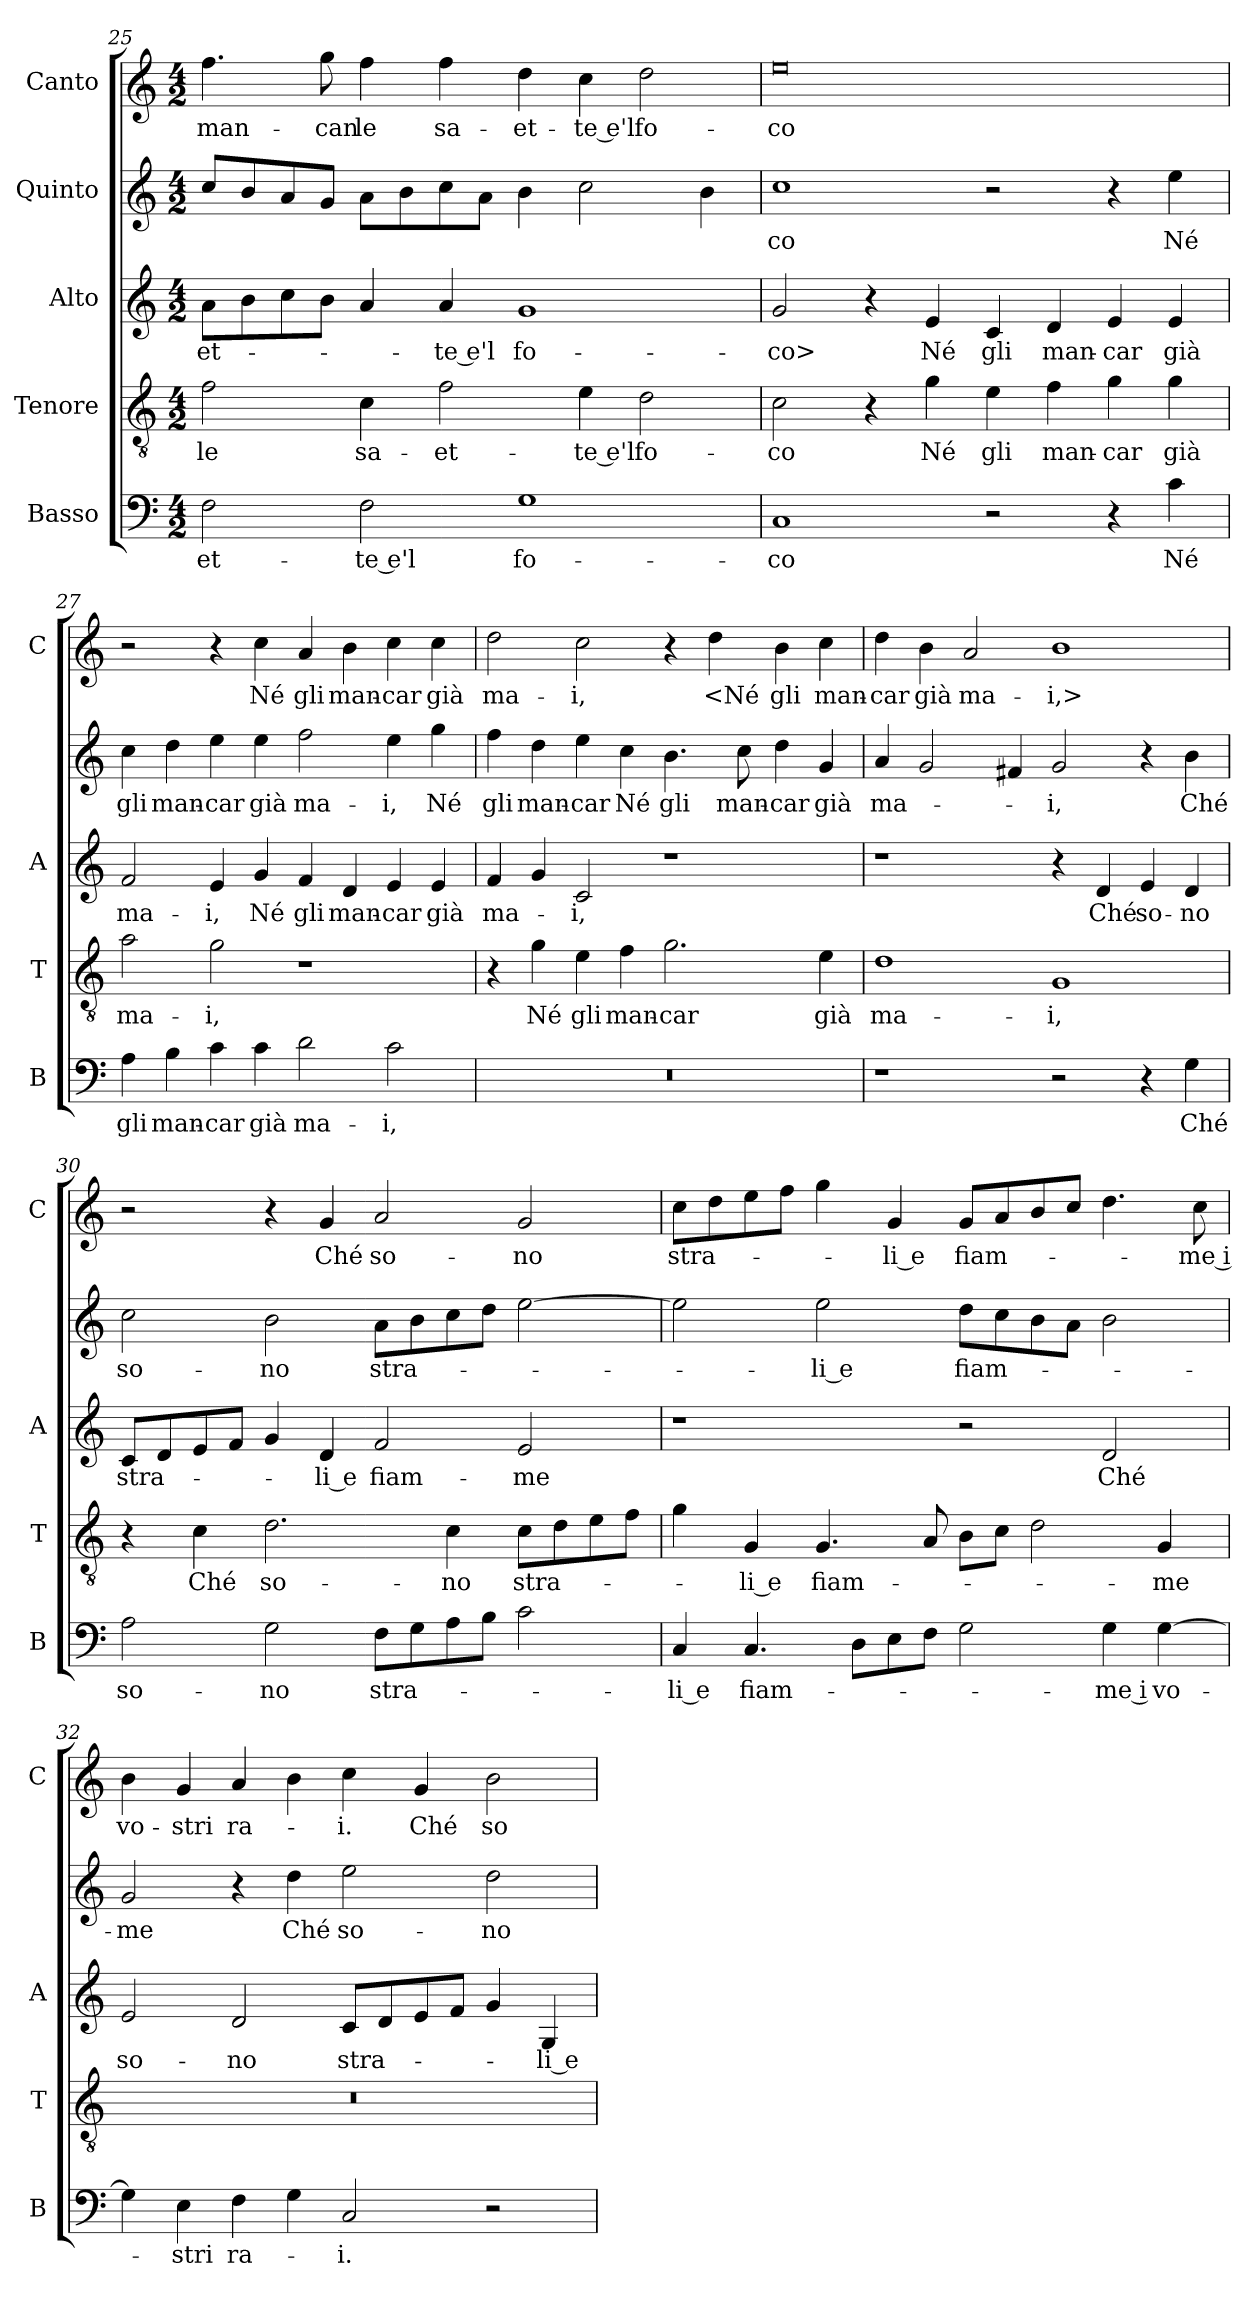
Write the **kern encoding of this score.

**kern	**text	**kern	**text	**kern	**text	**kern	**text	**kern	**text
*part5	*part5	*part4	*part4	*part3	*part3	*part2	*part2	*part1	*part1
*staff5	*staff5	*staff4	*staff4	*staff3	*staff3	*staff2	*staff2	*staff1	*staff1
*I"Basso	*	*I"Tenore	*	*I"Alto	*	*I"Quinto	*	*I"Canto	*
*I'B	*	*I'T	*	*I'A	*	*	*	*I'C	*
*clefF4	*	*clefGv2	*	*clefG2	*	*clefG2	*	*clefG2	*
*k[]	*	*k[]	*	*k[]	*	*k[]	*	*k[]	*
*M4/2	*	*M4/2	*	*M4/2	*	*M4/2	*	*M4/2	*
=25	=25	=25	=25	=25	=25	=25	=25	=25	=25
2F	-et-	2f	le	8aL	-et-	8ccL	.	4.ff	man-
.	.	.	.	8b	.	8b	.	.	.
.	.	.	.	8cc	.	8a	.	.	.
.	.	.	.	8bJ	.	8gJ	.	8gg	-can
2F	-te e'l	4c	sa-	4a	.	8aL	.	4ff	le
.	.	.	.	.	.	8b	.	.	.
.	.	2f	-et-	4a	-te e'l	8cc	.	4ff	sa-
.	.	.	.	.	.	8aJ	.	.	.
1G	fo-	.	.	1g	fo-	4b	.	4dd	-et-
.	.	4e	-te e'l	.	.	2cc	.	4cc	-te e'l
.	.	2d	fo-	.	.	.	.	2dd	fo-
.	.	.	.	.	.	4b	.	.	.
=26	=26	=26	=26	=26	=26	=26	=26	=26	=26
1C	-co	2c	-co	2g	-co>	1cc	-co	0ee	-co
.	.	4r	.	4r	.	.	.	.	.
.	.	4g	Né	4e	Né	.	.	.	.
2r	.	4e	gli	4c	gli	2r	.	.	.
.	.	4f	man-	4d	man-	.	.	.	.
4r	.	4g	-car	4e	-car	4r	.	.	.
4c	Né	4g	già	4e	già	4ee	Né	.	.
=27	=27	=27	=27	=27	=27	=27	=27	=27	=27
4A	gli	2a	ma-	2f	ma-	4cc	gli	2r	.
4B	man-	.	.	.	.	4dd	man-	.	.
4c	-car	2g	-i,	4e	-i,	4ee	-car	4r	.
4c	già	.	.	4g	Né	4ee	già	4cc	Né
2d	ma-	1r	.	4f	gli	2ff	ma-	4a	gli
.	.	.	.	4d	man-	.	.	4b	man-
2c	-i,	.	.	4e	-car	4ee	-i,	4cc	-car
.	.	.	.	4e	già	4gg	Né	4cc	già
=28	=28	=28	=28	=28	=28	=28	=28	=28	=28
0r	.	4r	.	4f	ma-	4ff	gli	2dd	ma-
.	.	4g	Né	4g	.	4dd	man-	.	.
.	.	4e	gli	2c	-i,	4ee	-car	2cc	-i,
.	.	4f	man-	.	.	4cc	Né	.	.
.	.	2.g	-car	1r	.	4.b	gli	4r	.
.	.	.	.	.	.	.	.	4dd	<Né
.	.	.	.	.	.	8cc	man-	.	.
.	.	.	.	.	.	4dd	-car	4b	gli
.	.	4e	già	.	.	4g	già	4cc	man-
=29	=29	=29	=29	=29	=29	=29	=29	=29	=29
1r	.	1d	ma-	1r	.	4a	ma-	4dd	-car
.	.	.	.	.	.	2g	.	4b	già
.	.	.	.	.	.	.	.	2a	ma-
.	.	.	.	.	.	4f#X	.	.	.
2r	.	1G	-i,	4r	.	2g	-i,	1b	-i,>
.	.	.	.	4d	Ché	.	.	.	.
4r	.	.	.	4e	so-	4r	.	.	.
4G	Ché	.	.	4d	-no	4b	Ché	.	.
=30	=30	=30	=30	=30	=30	=30	=30	=30	=30
2A	so-	4r	.	8cL	stra-	2cc	so-	2r	.
.	.	.	.	8d	.	.	.	.	.
.	.	4c	Ché	8e	.	.	.	.	.
.	.	.	.	8fJ	.	.	.	.	.
2G	-no	2.d	so-	4g	.	2b	-no	4r	.
.	.	.	.	4d	-li e	.	.	4g	Ché
8FL	stra-	.	.	2f	fiam-	8aL	stra-	2a	so-
8G	.	.	.	.	.	8b	.	.	.
8A	.	4c	-no	.	.	8cc	.	.	.
8BJ	.	.	.	.	.	8ddJ	.	.	.
2c	.	8cL	stra-	2e	-me	[2ee	.	2g	-no
.	.	8d	.	.	.	.	.	.	.
.	.	8e	.	.	.	.	.	.	.
.	.	8fJ	.	.	.	.	.	.	.
=31	=31	=31	=31	=31	=31	=31	=31	=31	=31
4C	-li e	4g	.	1r	.	2ee]	.	8ccL	stra-
.	.	.	.	.	.	.	.	8dd	.
4.C	fiam-	4G	-li e	.	.	.	.	8ee	.
.	.	.	.	.	.	.	.	8ffJ	.
.	.	4.G	fiam-	.	.	2ee	-li e	4gg	.
8DL	.	.	.	.	.	.	.	.	.
8E	.	.	.	.	.	.	.	4g	-li e
8FJ	.	8A	.	.	.	.	.	.	.
2G	.	8BL	.	2r	.	8ddL	fiam-	8gL	fiam-
.	.	8cJ	.	.	.	8cc	.	8a	.
.	.	2d	.	.	.	8b	.	8b	.
.	.	.	.	.	.	8aJ	.	8ccJ	.
4G	-me i	.	.	2d	Ché	2b	.	4.dd	.
[4G	vo-	4G	-me	.	.	.	.	.	.
.	.	.	.	.	.	.	.	8cc	-me i
=32	=32	=32	=32	=32	=32	=32	=32	=32	=32
4G]	.	0r	.	2e	so-	2g	-me	4b	vo-
4E	-stri	.	.	.	.	.	.	4g	-stri
4F	ra-	.	.	2d	-no	4r	.	4a	ra-
4G	.	.	.	.	.	4dd	Ché	4b	.
2C	-i.	.	.	8cL	stra-	2ee	so-	4cc	-i.
.	.	.	.	8d	.	.	.	.	.
.	.	.	.	8e	.	.	.	4g	Ché
.	.	.	.	8fJ	.	.	.	.	.
2r	.	.	.	4g	.	2dd	-no	2b	so-
.	.	.	.	4G	-li e	.	.	.	.
=	=	=	=	=	=	=	=	=	=
*-	*-	*-	*-	*-	*-	*-	*-	*-	*-
